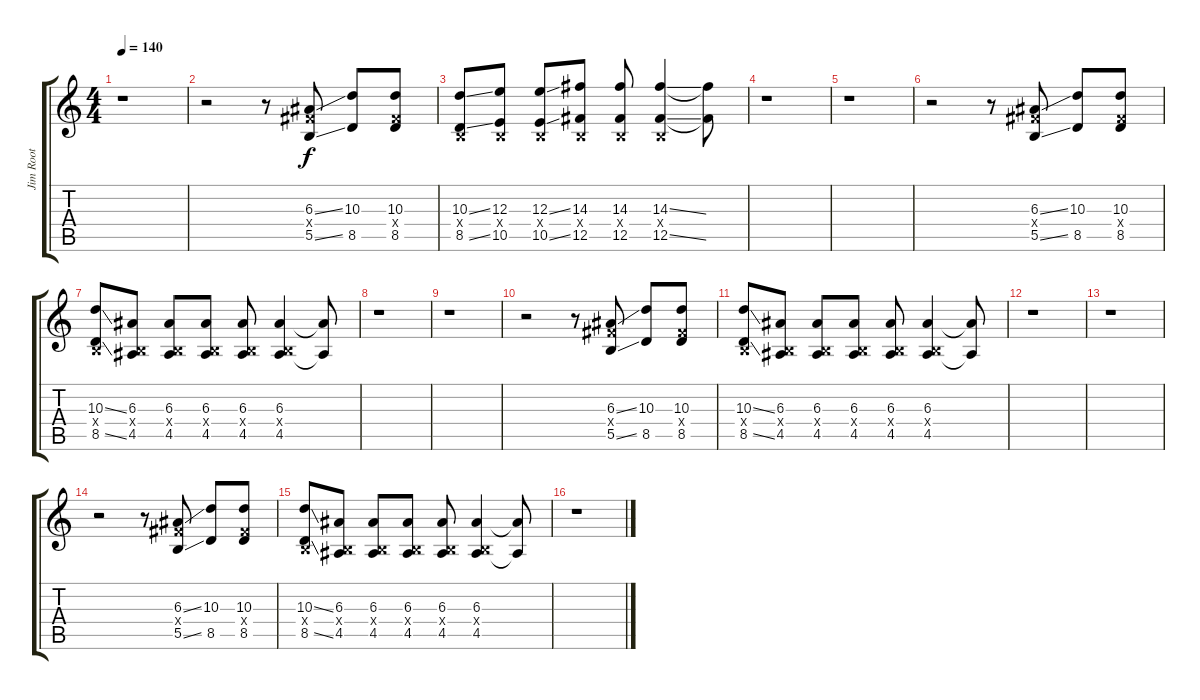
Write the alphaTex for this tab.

\track ("Jim Root" "Jim Root") {instrument distortionguitar}
\staff {score tabs}
\tuning (Db4 Ab3 E3 B2 Gb2 B1) {hide}
\ts (4 4)
\tempo 140
\clef g2
\ks c
r.1{dy f} |
r.2 r.8 (6.3{ss} 7.4{x} 5.5{ss}).8 (10.3 8.5).8 (10.3 7.4{x} 8.5).8 |
(10.3{ss} 0.4{x} 8.5{ss}).8 (12.3 0.4{x} 10.5).8 (12.3{ss} 0.4{x} 10.5{ss}).8 (14.3 0.4{x} 12.5).8 (14.3 0.4{x} 12.5).8 (14.3{ss} 0.4{x} 12.5{ss}).4 (14.3{t} 12.5{t}).8 |
r.1 |
r.1 |
r.2 r.8 (6.3{ss} 7.4{x} 5.5{ss}).8 (10.3 8.5).8 (10.3 7.4{x} 8.5).8 |
(10.3{ss} 0.4{x} 8.5{ss}).8 (6.3 0.4{x} 4.5).8 (6.3 0.4{x} 4.5).8 (6.3 0.4{x} 4.5).8 (6.3 0.4{x} 4.5).8 (6.3 0.4{x} 4.5).4 (6.3{t} 4.5{t}).8 |
r.1 |
r.1 |
r.2 r.8 (6.3{ss} 7.4{x} 5.5{ss}).8 (10.3 8.5).8 (10.3 7.4{x} 8.5).8 |
(10.3{ss} 0.4{x} 8.5{ss}).8 (6.3 0.4{x} 4.5).8 (6.3 0.4{x} 4.5).8 (6.3 0.4{x} 4.5).8 (6.3 0.4{x} 4.5).8 (6.3 0.4{x} 4.5).4 (6.3{t} 4.5{t}).8 |
r.1 |
r.1 |
r.2 r.8 (6.3{ss} 7.4{x} 5.5{ss}).8 (10.3 8.5).8 (10.3 7.4{x} 8.5).8 |
(10.3{ss} 0.4{x} 8.5{ss}).8 (6.3 0.4{x} 4.5).8 (6.3 0.4{x} 4.5).8 (6.3 0.4{x} 4.5).8 (6.3 0.4{x} 4.5).8 (6.3 0.4{x} 4.5).4 (6.3{t} 4.5{t}).8 |
r.1
